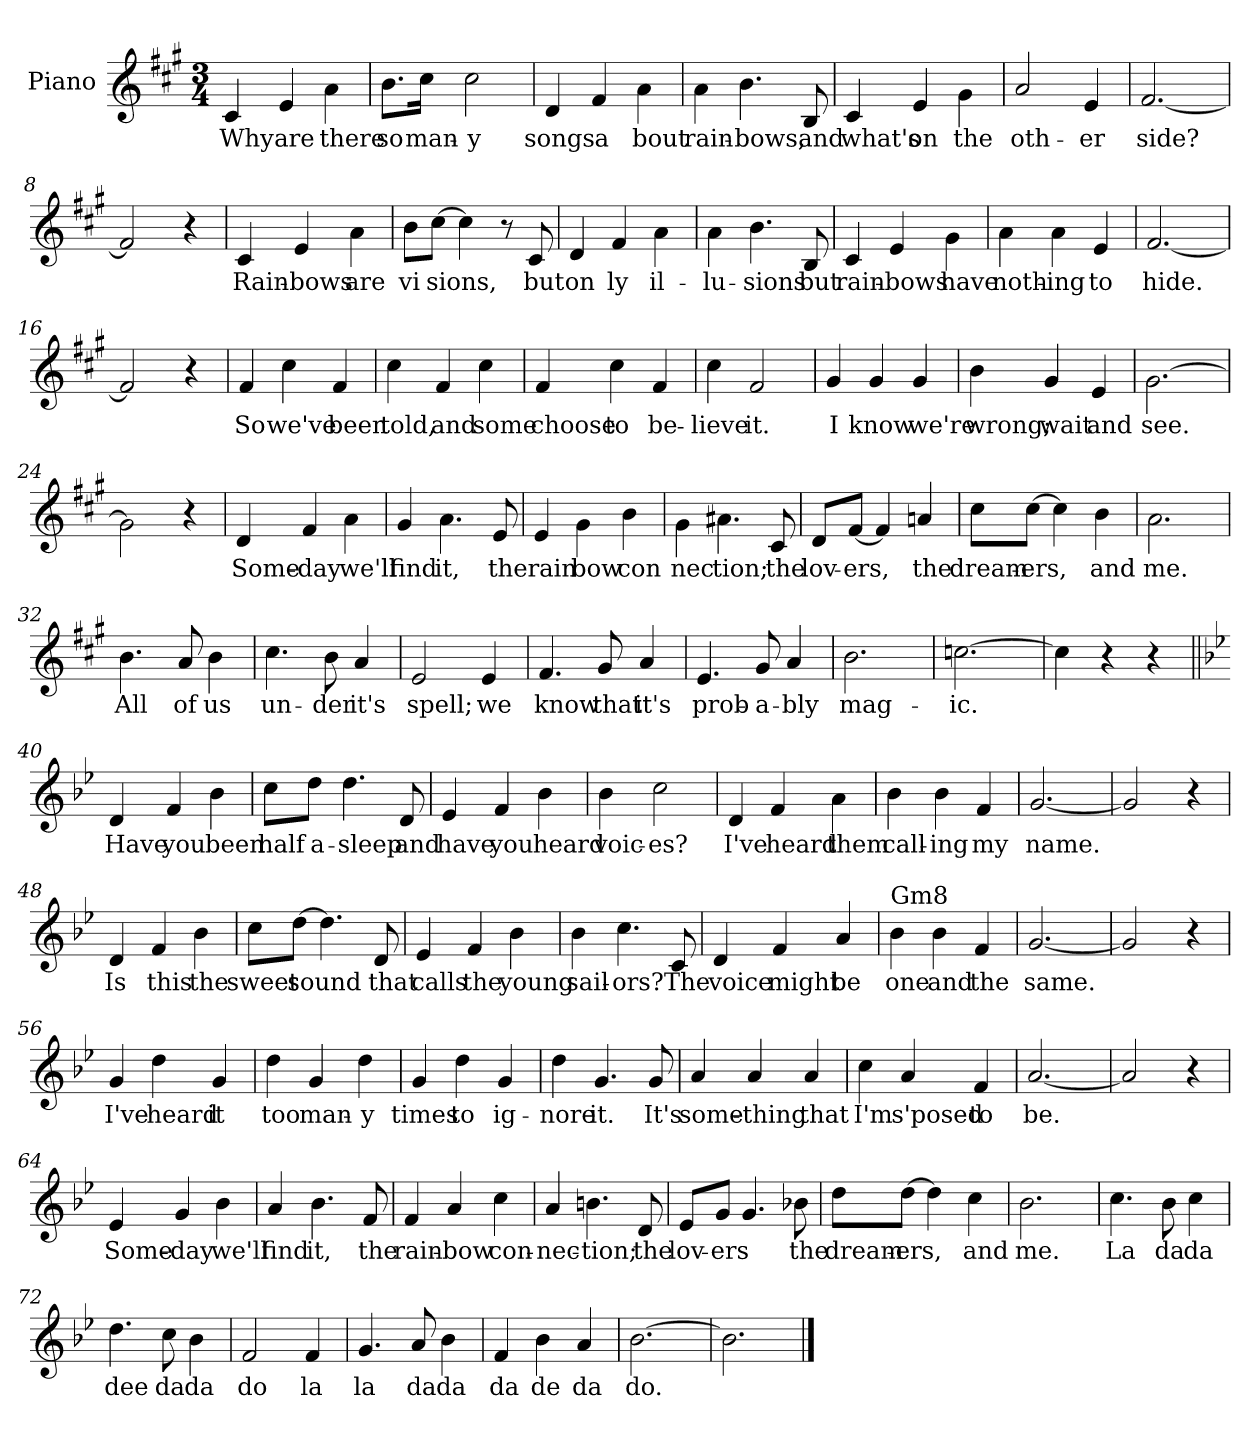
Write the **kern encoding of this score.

**kern	**text
*part1	*part1
*staff1	*staff1
*I"Piano	*
*I'Pno.	*
*clefG2	*
*k[f#c#g#]	*
*A:	*
*M3/4	*
=1	=1
4c#/	Why
4e/	are
4a\	there
=2	=2
8.b\L	so
16cc#\Jk	man-
2cc#\	-y
=3	=3
4d/	songs
4f#/	a
4a\	bout
=4	=4
4a\	rain-
4.b\	-bows,
8B/	and
=5	=5
4c#/	what's
4e/	on
4g#\	the
!!LO:LB:g=z
=6	=6
2a/	oth-
4e/	-er
=7	=7
[2.f#/	side?
=8	=8
2f#/]	.
4r	.
=9	=9
4c#/	Rain-
4e/	-bows
4a\	are
=10	=10
8b\L	vi
[8cc#\J	sions,
4cc#\]	.
8r	.
8c#/	but
!!LO:LB:g=z
=11	=11
4d/	on
4f#/	ly
4a\	il-
=12	=12
4a\	-lu-
4.b\	sions
8B/	but
=13	=13
4c#/	rain-
4e/	bows
4g#\	have
=14	=14
4a\	noth-
4a\	ing
4e/	to
=15	=15
[2.f#/	hide.
!!LO:LB:g=z
=16	=16
2f#/]	.
4r	.
=17	=17
4f#/	So
4cc#\	we've
4f#/	been
=18	=18
4cc#\	told,
4f#/	and
4cc#\	some
=19	=19
4f#/	choose
4cc#\	to
4f#/	be-
=20	=20
4cc#\	-lieve
2f#/	it.
!!LO:LB:g=z
=21	=21
4g#/	I
4g#/	know
4g#/	we're
=22	=22
4b\	wrong;
4g#/	wait
4e/	and
=23	=23
[2.g#\	see.
=24	=24
2g#\]	.
4r	.
=25	=25
4d/	Some-
4f#/	-day
4a\	we'll
!!LO:LB:g=z
=26	=26
4g#/	find
4.a\	it,
8e/	the
=27	=27
4e/	rain
4g#\	bow
4b\	con
=28	=28
4g#\	nec
4.a#X\	tion;
8c#/	the
=29	=29
8d/L	lov-
[8f#/J	-ers,
4f#/]	.
4an/	the
=30	=30
8cc#\L	dream-
[8cc#\J	-ers,
4cc#\]	.
4b\	and
!!LO:LB:g=z
=31	=31
2.a\	me.
=32	=32
4.b\	All
8a/	of
4b\	us
=33	=33
4.cc#\	un-
8b\	-der
4a/	it's
=34	=34
2e/	spell;
4e/	we
=35	=35
4.f#/	know
8g#/	that
4a/	it's
!!LO:LB:g=z
=36	=36
4.e/	prob-
8g#/	-a-
4a/	-bly
=37	=37
2.b\	mag-
=38	=38
[2.ccn\	-ic.
=39	=39
4cc\]	.
4r	.
4r	.
=40||	=40||
*k[b-e-]	*
*B-:	*
4d/	Have
4f/	you
4b-\	been
!!LO:PB:g=z
=41	=41
8cc\L	half
8dd\J	a-
4.dd\	-sleep
8d/	and
=42	=42
4e-/	have
4f/	you
4b-\	heard
=43	=43
4b-\	voic-
2cc\	-es?
=44	=44
4d/	I've
4f/	heard
4a\	them
=45	=45
4b-\	call-
4b-\	-ing
4f/	my
!!LO:LB:g=z
=46	=46
[2.g/	name.
=47	=47
2g/]	.
4r	.
=48	=48
4d/	Is
4f/	this
4b-\	the
=49	=49
8cc\L	sweet
[8dd\J	sound
4.dd\]	.
8d/	that
!!LO:LB:g=z
=50	=50
4e-/	calls
4f/	the
4b-\	young
=51	=51
4b-\	sail-
4.cc\	-ors?
8c/	The
=52	=52
4d/	voice
4f/	might
4a/	be
=53	=53
!LO:TX:a:t=Gm8	!
4b-\	one
4b-\	and
4f/	the
=54	=54
[2.g/	same.
!!LO:LB:g=z
=55	=55
2g/]	.
4r	.
=56	=56
4g/	I've
4dd\	heard
4g/	it
=57	=57
4dd\	too
4g/	man-
4dd\	-y
=58	=58
4g/	times
4dd\	to
4g/	ig-
=59	=59
4dd\	-nore
4.g/	it.
8g/	It's
!!LO:LB:g=z
=60	=60
4a/	some-
4a/	-thing
4a/	that
=61	=61
4cc\	I'm
4a/	s'posed
4f/	to
=62	=62
[2.a/	be.
=63	=63
2a/]	.
4r	.
=64	=64
4e-/	Some-
4g/	-day
4b-\	we'll
!!LO:LB:g=z
=65	=65
4a/	find
4.b-\	it,
8f/	the
=66	=66
4f/	rain-
4a/	-bow
4cc\	con-
=67	=67
4a/	-nec-
4.bn\	-tion;
8d/	the
=68	=68
8e-/L	lov-
8g/J	-ers
4.g/	.
8b-X\	the
!!LO:LB:g=z
=69	=69
8dd\L	dream-
[8dd\J	-ers,
4dd\]	.
4cc\	and
=70	=70
2.b-\	me.
=71	=71
4.cc\	La
8b-\	da
4cc\	da
=72	=72
4.dd\	dee
8cc\	da
4b-\	da
=73	=73
2f/	do
4f/	la
!!LO:LB:g=z
=74	=74
4.g/	la
8a/	da
4b-\	da
=75	=75
4f/	da
4b-\	de
4a/	da
=76	=76
[2.b-\	do.
=77	=77
2.b-\]	.
==	==
*-	*-
